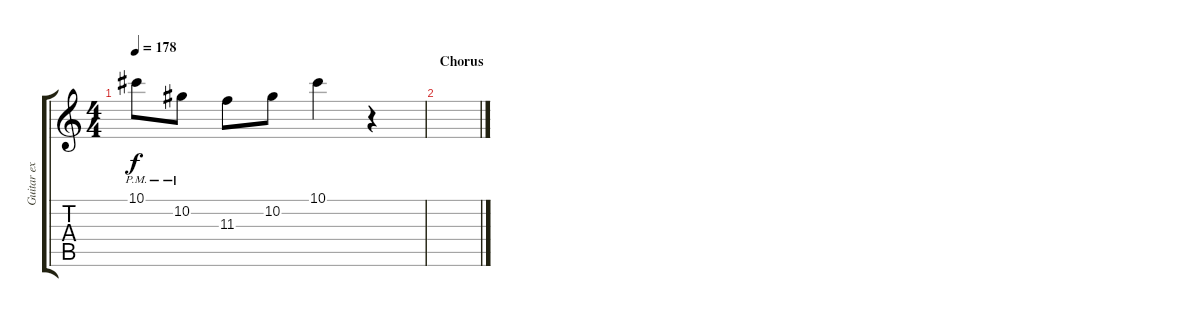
\track ("Guitar ex" "Guitar ex") {instrument electricguitarclean}
\staff {score tabs}
\tuning (Eb4 Bb3 Gb3 Db3 Ab2 Eb2) {hide}
\ts (4 4)
\tempo 178
\clef g2
\ks c
10.1{pm}.8{dy f} 10.2{pm}.8 11.3.8 10.2.8 10.1.4 r.4 |
\section ("" "Chorus")
